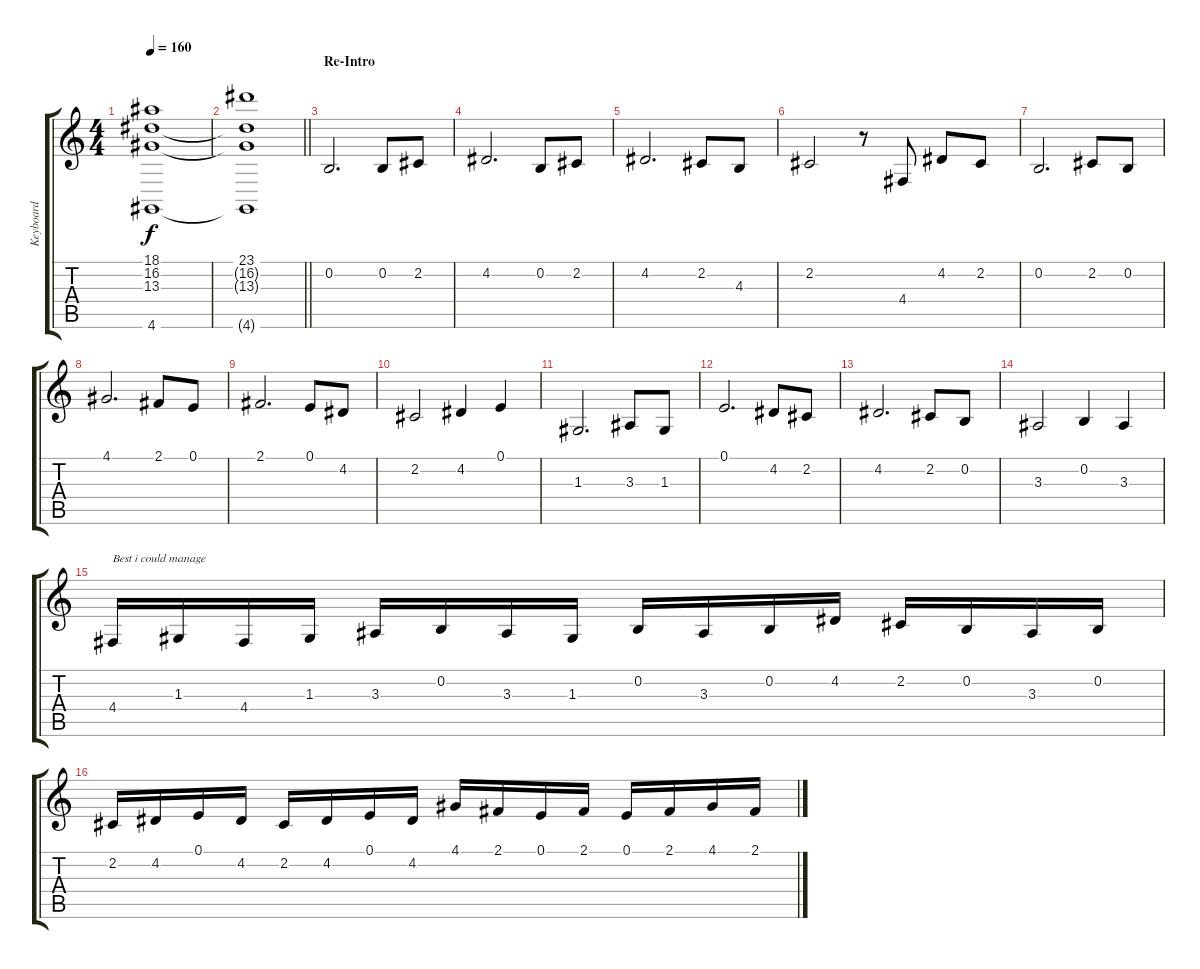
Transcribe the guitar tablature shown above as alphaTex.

\track ("Keyboard" "Keyboard") {instrument pad1newage}
\staff {score tabs}
\tuning (E4 B3 G3 D3 A2 E2) {hide}
\ts (4 4)
\tempo 160
\clef g2
\ks c
(18.1 16.2 13.3 4.6).1{dy f} |
\barLineRight lightlight
(23.1 16.2{t} 13.3{t} 4.6{t}).1 |
\section ("" "Re-Intro")
0.2.2{d volume 16 instrument lead1square} 0.2.8 2.2.8 |
4.2.2{d} 0.2.8 2.2.8 |
4.2.2{d} 2.2.8 4.3.8 |
2.2.2 r.8 4.4.8 4.2.8 2.2.8 |
0.2.2{d} 2.2.8 0.2.8 |
4.1.2{d} 2.1.8 0.1.8 |
2.1.2{d} 0.1.8 4.2.8 |
2.2.2 4.2.4 0.1.4 |
1.3.2{d} 3.3.8 1.3.8 |
0.1.2{d} 4.2.8 2.2.8 |
4.2.2{d} 2.2.8 0.2.8 |
3.3.2 0.2.4 3.3.4 |
4.4.16{txt "Best i could manage"} 1.3.16 4.4.16 1.3.16 3.3.16 0.2.16 3.3.16 1.3.16 0.2.16 3.3.16 0.2.16 4.2.16 2.2.16 0.2.16 3.3.16 0.2.16 |
2.2.16 4.2.16 0.1.16 4.2.16 2.2.16 4.2.16 0.1.16 4.2.16 4.1.16 2.1.16 0.1.16 2.1.16 0.1.16 2.1.16 4.1.16 2.1.16
